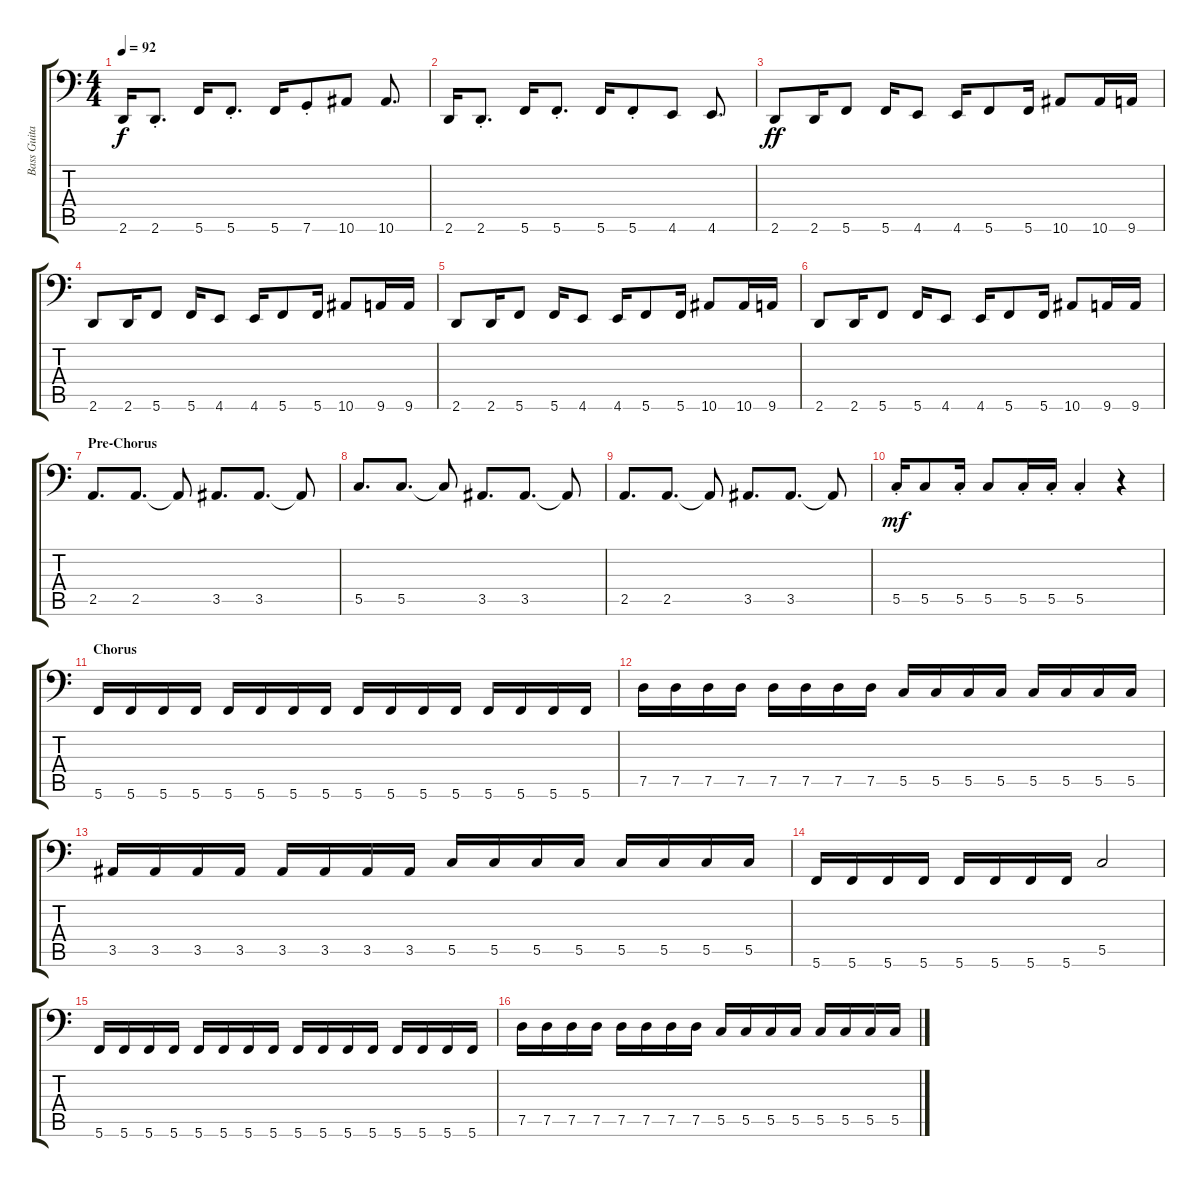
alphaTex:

\track ("Bass Guitar" "Bass Guita") {instrument electricbassfinger}
\staff {score tabs}
\tuning (D3 A2 F2 C2 G1 C1) {hide}
\ts (4 4)
\tempo 92
\clef f4
\ks c
2.6.16{dy f} 2.6{st}.8{d} 5.6.16 5.6{st}.8{d} 5.6.16 7.6{st}.8 10.6.8 10.6.8{d} |
2.6.16 2.6{st}.8{d} 5.6.16 5.6{st}.8{d} 5.6.16 5.6{st}.8 4.6.8 4.6.8{d} |
2.6.8{dy ff} 2.6.16 5.6.8 5.6.16 4.6.8 4.6.16 5.6.8 5.6.16 10.6.8 10.6.16 9.6.16 |
2.6.8 2.6.16 5.6.8 5.6.16 4.6.8 4.6.16 5.6.8 5.6.16 10.6.8 9.6.16 9.6.16 |
2.6.8 2.6.16 5.6.8 5.6.16 4.6.8 4.6.16 5.6.8 5.6.16 10.6.8 10.6.16 9.6.16 |
2.6.8 2.6.16 5.6.8 5.6.16 4.6.8 4.6.16 5.6.8 5.6.16 10.6.8 9.6.16 9.6.16 |
\section ("" "Pre-Chorus")
2.5.8{d} 2.5.8{d} 2.5{t}.8 3.5.8{d} 3.5.8{d} 3.5{t}.8 |
5.5.8{d} 5.5.8{d} 5.5{t}.8 3.5.8{d} 3.5.8{d} 3.5{t}.8 |
2.5.8{d} 2.5.8{d} 2.5{t}.8 3.5.8{d} 3.5.8{d} 3.5{t}.8 |
5.5{st}.16{dy mf} 5.5.8 5.5{st}.16 5.5.8 5.5{st}.16 5.5{st}.16 5.5{st}.4 r.4 |
\section ("" "Chorus")
5.6.16 5.6.16 5.6.16 5.6.16 5.6.16 5.6.16 5.6.16 5.6.16 5.6.16 5.6.16 5.6.16 5.6.16 5.6.16 5.6.16 5.6.16 5.6.16 |
7.5.16 7.5.16 7.5.16 7.5.16 7.5.16 7.5.16 7.5.16 7.5.16 5.5.16 5.5.16 5.5.16 5.5.16 5.5.16 5.5.16 5.5.16 5.5.16 |
3.5.16 3.5.16 3.5.16 3.5.16 3.5.16 3.5.16 3.5.16 3.5.16 5.5.16 5.5.16 5.5.16 5.5.16 5.5.16 5.5.16 5.5.16 5.5.16 |
5.6.16 5.6.16 5.6.16 5.6.16 5.6.16 5.6.16 5.6.16 5.6.16 5.5.2 |
5.6.16 5.6.16 5.6.16 5.6.16 5.6.16 5.6.16 5.6.16 5.6.16 5.6.16 5.6.16 5.6.16 5.6.16 5.6.16 5.6.16 5.6.16 5.6.16 |
7.5.16 7.5.16 7.5.16 7.5.16 7.5.16 7.5.16 7.5.16 7.5.16 5.5.16 5.5.16 5.5.16 5.5.16 5.5.16 5.5.16 5.5.16 5.5.16
